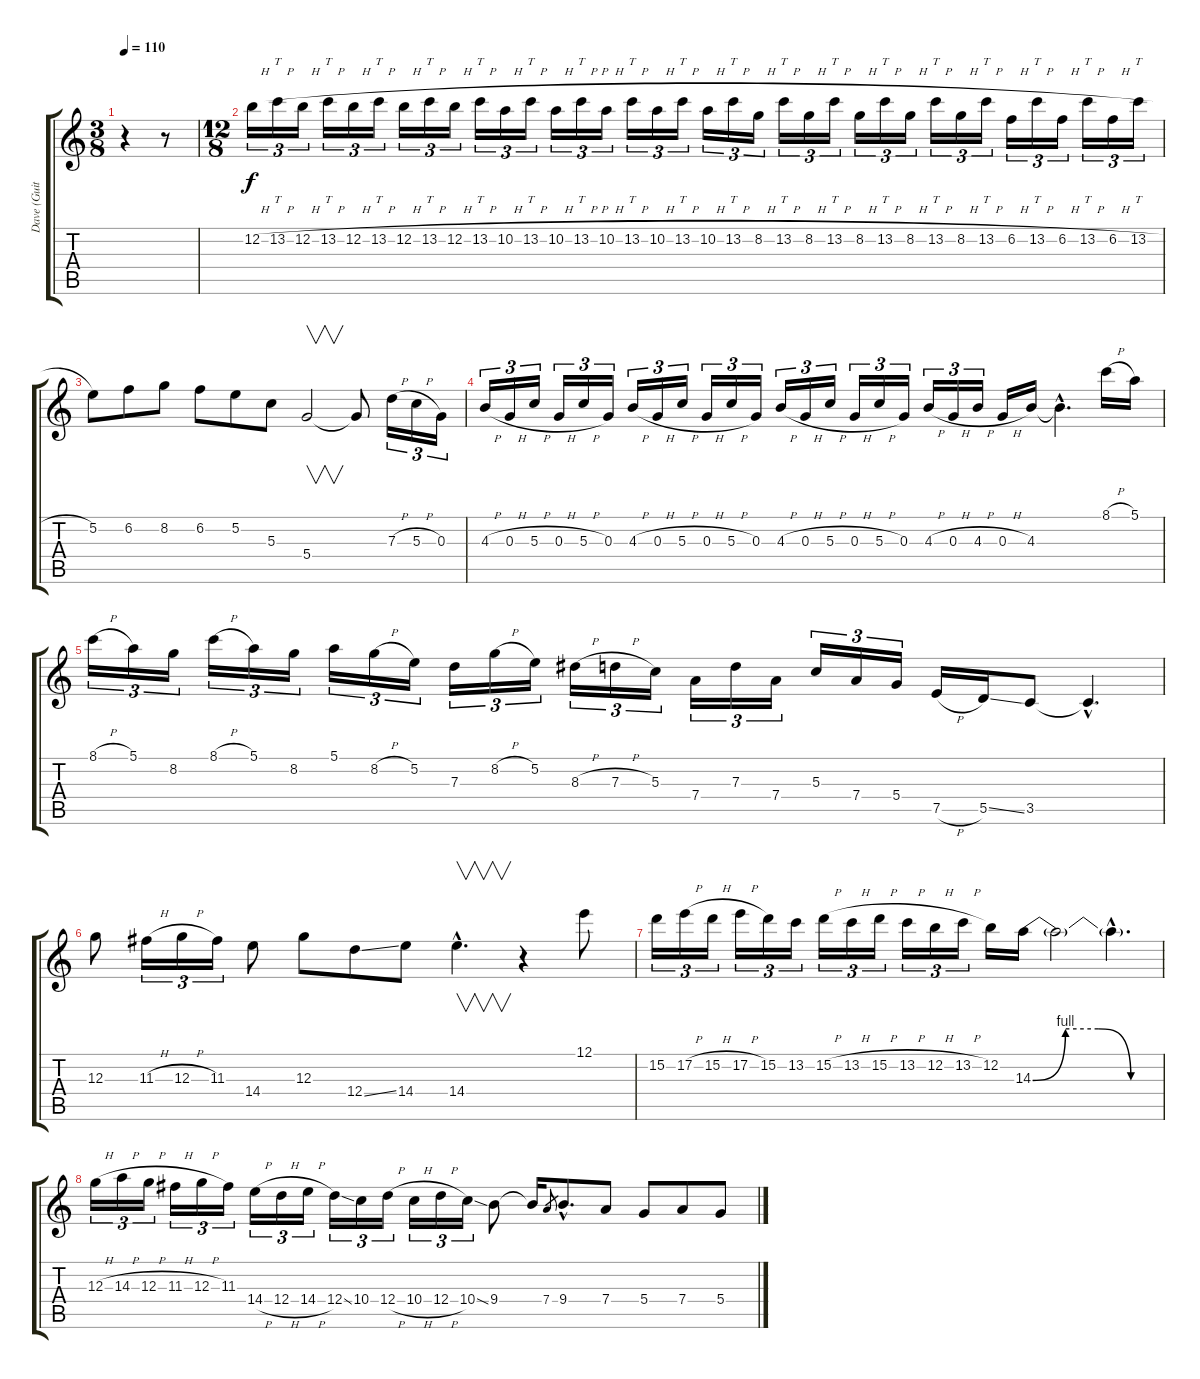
\track ("Dave (Guitar 1)" "Dave (Guit") {instrument distortionguitar}
\staff {score tabs}
\tuning (E4 B3 G3 D3 A2 E2) {hide}
\ts (3 8)
\tempo 110
\clef g2
\ks c
r.4{dy f volume 12} r.8 |
\ts (12 8)
12.2{h}.16{tu (3 2)} 13.2{h}.16{tt tu (3 2)} 12.2{h}.16{tu (3 2)} 13.2{h}.16{tt tu (3 2)} 12.2{h}.16{tu (3 2)} 13.2{h}.16{tt tu (3 2)} 12.2{h}.16{tu (3 2)} 13.2{h}.16{tt tu (3 2)} 12.2{h}.16{tu (3 2)} 13.2{h}.16{tt tu (3 2)} 10.2{h}.16{tu (3 2)} 13.2{h}.16{tt tu (3 2)} 10.2{h}.16{tu (3 2)} 13.2{h}.16{tt tu (3 2)} 10.2{h}.16{tu (3 2)} 13.2{h}.16{tt tu (3 2)} 10.2{h}.16{tu (3 2)} 13.2{h}.16{tt tu (3 2)} 10.2{h}.16{tu (3 2)} 13.2{h}.16{tt tu (3 2)} 8.2{h}.16{tu (3 2)} 13.2{h}.16{tt tu (3 2)} 8.2{h}.16{tu (3 2)} 13.2{h}.16{tt tu (3 2)} 8.2{h}.16{tu (3 2)} 13.2{h}.16{tt tu (3 2)} 8.2{h}.16{tu (3 2)} 13.2{h}.16{tt tu (3 2)} 8.2{h}.16{tu (3 2)} 13.2{h}.16{tt tu (3 2)} 6.2{h}.16{tu (3 2)} 13.2{h}.16{tt tu (3 2)} 6.2{h}.16{tu (3 2)} 13.2{h}.16{tt tu (3 2)} 6.2{h}.16{tu (3 2)} 13.2{h}.16{tt tu (3 2)} |
5.2.8 6.2.8 8.2.8 6.2.8 5.2.8 5.3.8 5.4.2{v} 5.4{t}.8 7.3{h}.16{tu (3 2)} 5.3{h}.16{tu (3 2)} 0.3.16{tu (3 2)} |
4.3{h}.16{tu (3 2)} 0.3{h}.16{tu (3 2)} 5.3{h}.16{tu (3 2)} 0.3{h}.16{tu (3 2)} 5.3{h}.16{tu (3 2)} 0.3.16{tu (3 2)} 4.3{h}.16{tu (3 2)} 0.3{h}.16{tu (3 2)} 5.3{h}.16{tu (3 2)} 0.3{h}.16{tu (3 2)} 5.3{h}.16{tu (3 2)} 0.3.16{tu (3 2)} 4.3{h}.16{tu (3 2)} 0.3{h}.16{tu (3 2)} 5.3{h}.16{tu (3 2)} 0.3{h}.16{tu (3 2)} 5.3{h}.16{tu (3 2)} 0.3.16{tu (3 2)} 4.3{h}.16{tu (3 2)} 0.3{h}.16{tu (3 2)} 4.3{h}.16{tu (3 2)} 0.3{h}.16 4.3.16 4.3{hac t}.4{d} 8.1{h}.16 5.1.16 |
8.1{h}.16{tu (3 2)} 5.1.16{tu (3 2)} 8.2.16{tu (3 2)} 8.1{h}.16{tu (3 2)} 5.1.16{tu (3 2)} 8.2.16{tu (3 2)} 5.1.16{tu (3 2)} 8.2{h}.16{tu (3 2)} 5.2.16{tu (3 2)} 7.3.16{tu (3 2)} 8.2{h}.16{tu (3 2)} 5.2.16{tu (3 2)} 8.3{h}.16{tu (3 2)} 7.3{h}.16{tu (3 2)} 5.3.16{tu (3 2)} 7.4.16{tu (3 2)} 7.3.16{tu (3 2)} 7.4.16{tu (3 2)} 5.3.16{tu (3 2)} 7.4.16{tu (3 2)} 5.4.16{tu (3 2)} 7.5{h}.16 5.5{ss}.16 3.5.8 3.5{hac t}.4{d} |
12.3.8 11.3{h}.16{tu (3 2)} 12.3{h}.16{tu (3 2)} 11.3.16{tu (3 2)} 14.4.8 12.3.8 12.4{ss}.8 14.4.8 14.4{hac}.4{v d} r.4 12.1.8 |
15.2.16{tu (3 2)} 17.2{h}.16{tu (3 2)} 15.2{h}.16{tu (3 2)} 17.2{h}.16{tu (3 2)} 15.2.16{tu (3 2)} 13.2.16{tu (3 2)} 15.2{h}.16{tu (3 2)} 13.2{h}.16{tu (3 2)} 15.2{h}.16{tu (3 2)} 13.2{h}.16{tu (3 2)} 12.2{h}.16{tu (3 2)} 13.2{h}.16{tu (3 2)} 12.2.16 14.3{be (custom 0 0 15 4 30 4 45 0 60 0)}.16 14.3{t}.2 14.3{hac t}.4{d} |
12.3{h}.16{tu (3 2)} 14.3{h}.16{tu (3 2)} 12.3{h}.16{tu (3 2)} 11.3{h}.16{tu (3 2)} 12.3{h}.16{tu (3 2)} 11.3.16{tu (3 2)} 14.4{h}.16{tu (3 2)} 12.4{h}.16{tu (3 2)} 14.4{h}.16{tu (3 2)} 12.4{ss}.16{tu (3 2)} 10.4.16{tu (3 2)} 12.4{h}.16{tu (3 2)} 10.4{h}.16{tu (3 2)} 12.4{h}.16{tu (3 2)} 10.4{ss}.16{tu (3 2)} 9.4.8 9.4{t}.16 7.4.8{gr} 9.4{hac}.8{d} 7.4.8 5.4.8 7.4.8 5.4.8
